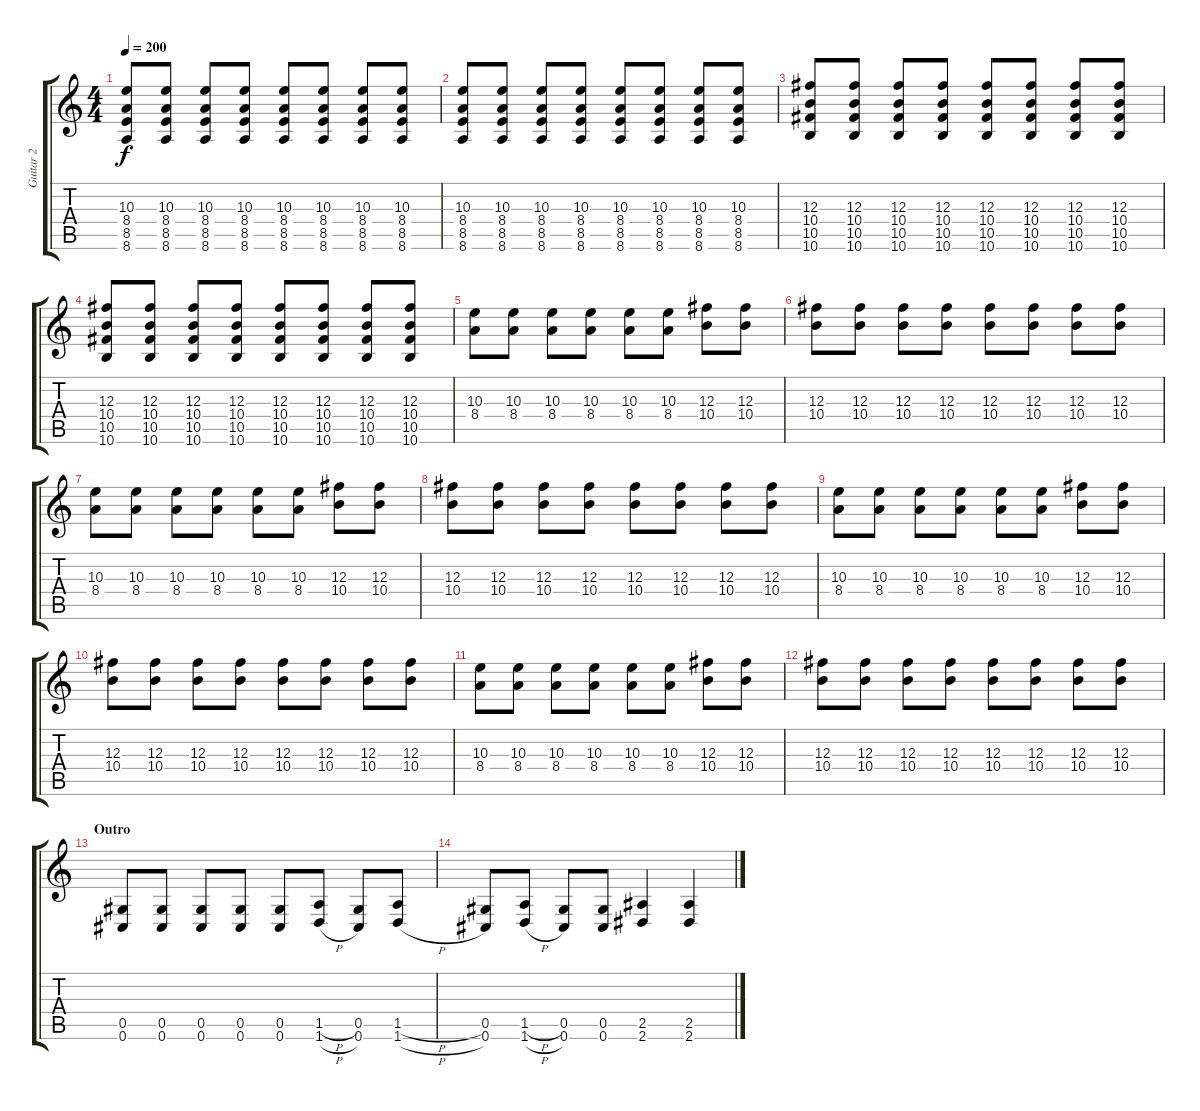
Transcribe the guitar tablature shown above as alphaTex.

\track ("Guitar 2" "Guitar 2") {instrument distortionguitar}
\staff {score tabs}
\tuning (Eb4 Bb3 Gb3 Db3 Ab2 Db2) {hide}
\ts (4 4)
\tempo 200
\clef g2
\ks c
(10.3 8.4 8.5 8.6).8{dy f} (10.3 8.4 8.5 8.6).8 (10.3 8.4 8.5 8.6).8 (10.3 8.4 8.5 8.6).8 (10.3 8.4 8.5 8.6).8 (10.3 8.4 8.5 8.6).8 (10.3 8.4 8.5 8.6).8 (10.3 8.4 8.5 8.6).8 |
(10.3 8.4 8.5 8.6).8 (10.3 8.4 8.5 8.6).8 (10.3 8.4 8.5 8.6).8 (10.3 8.4 8.5 8.6).8 (10.3 8.4 8.5 8.6).8 (10.3 8.4 8.5 8.6).8 (10.3 8.4 8.5 8.6).8 (10.3 8.4 8.5 8.6).8 |
(12.3 10.4 10.5 10.6).8 (12.3 10.4 10.5 10.6).8 (12.3 10.4 10.5 10.6).8 (12.3 10.4 10.5 10.6).8 (12.3 10.4 10.5 10.6).8 (12.3 10.4 10.5 10.6).8 (12.3 10.4 10.5 10.6).8 (12.3 10.4 10.5 10.6).8 |
(12.3 10.4 10.5 10.6).8 (12.3 10.4 10.5 10.6).8 (12.3 10.4 10.5 10.6).8 (12.3 10.4 10.5 10.6).8 (12.3 10.4 10.5 10.6).8 (12.3 10.4 10.5 10.6).8 (12.3 10.4 10.5 10.6).8 (12.3 10.4 10.5 10.6).8 |
(10.3 8.4).8 (10.3 8.4).8 (10.3 8.4).8 (10.3 8.4).8 (10.3 8.4).8 (10.3 8.4).8 (12.3 10.4).8 (12.3 10.4).8 |
(12.3 10.4).8 (12.3 10.4).8 (12.3 10.4).8 (12.3 10.4).8 (12.3 10.4).8 (12.3 10.4).8 (12.3 10.4).8 (12.3 10.4).8 |
(10.3 8.4).8 (10.3 8.4).8 (10.3 8.4).8 (10.3 8.4).8 (10.3 8.4).8 (10.3 8.4).8 (12.3 10.4).8 (12.3 10.4).8 |
(12.3 10.4).8 (12.3 10.4).8 (12.3 10.4).8 (12.3 10.4).8 (12.3 10.4).8 (12.3 10.4).8 (12.3 10.4).8 (12.3 10.4).8 |
(10.3 8.4).8 (10.3 8.4).8 (10.3 8.4).8 (10.3 8.4).8 (10.3 8.4).8 (10.3 8.4).8 (12.3 10.4).8 (12.3 10.4).8 |
(12.3 10.4).8 (12.3 10.4).8 (12.3 10.4).8 (12.3 10.4).8 (12.3 10.4).8 (12.3 10.4).8 (12.3 10.4).8 (12.3 10.4).8 |
(10.3 8.4).8 (10.3 8.4).8 (10.3 8.4).8 (10.3 8.4).8 (10.3 8.4).8 (10.3 8.4).8 (12.3 10.4).8 (12.3 10.4).8 |
(12.3 10.4).8 (12.3 10.4).8 (12.3 10.4).8 (12.3 10.4).8 (12.3 10.4).8 (12.3 10.4).8 (12.3 10.4).8 (12.3 10.4).8 |
\section ("" "Outro")
(0.5 0.6).8 (0.5 0.6).8 (0.5 0.6).8 (0.5 0.6).8 (0.5 0.6).8 (1.5{h} 1.6{h}).8 (0.5 0.6).8 (1.5{h} 1.6{h}).8 |
(0.5 0.6).8 (1.5{h} 1.6{h}).8 (0.5 0.6).8 (0.5 0.6).8 (2.5 2.6).4 (2.5 2.6).4
